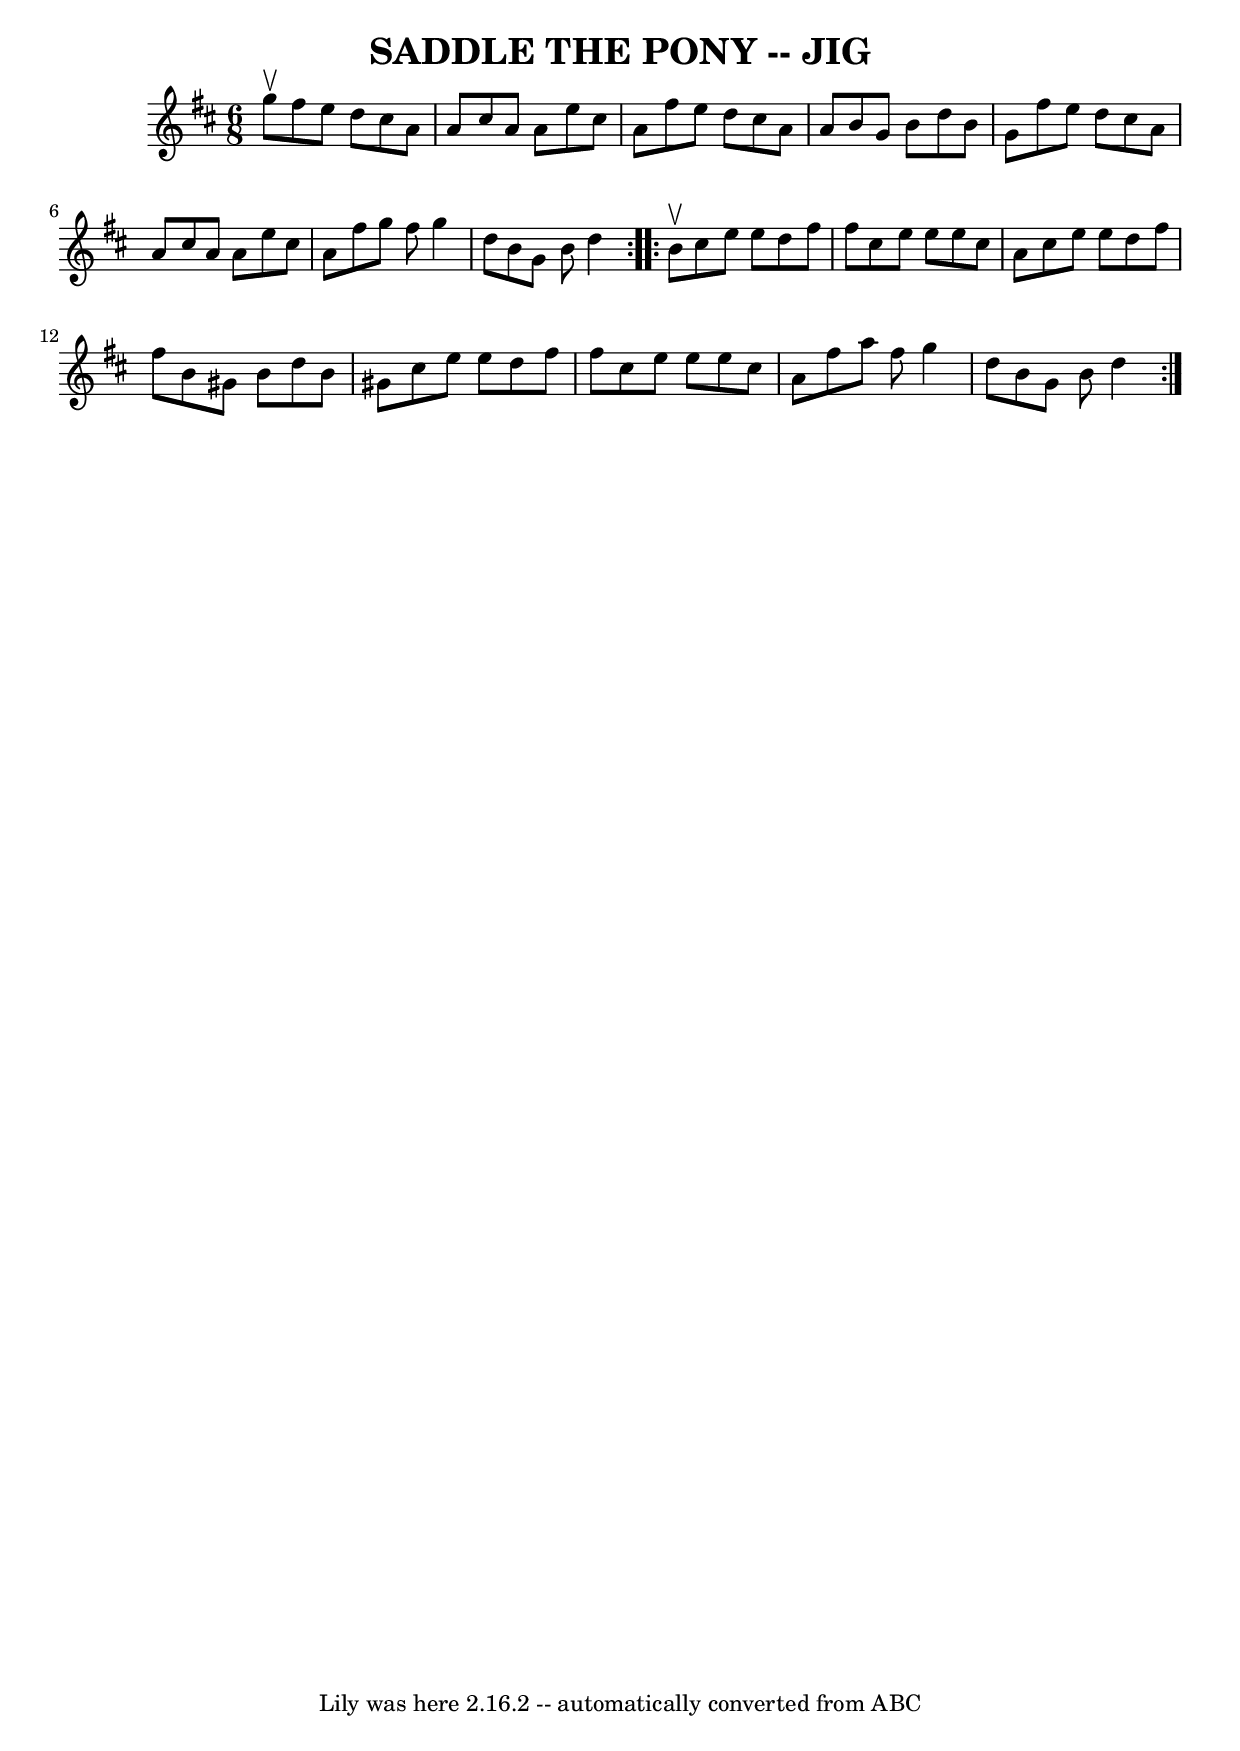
\version "2.16.2"
\include "Mammoth.ily"
\header {
  %% book = "Ryan's Mammoth Collection of Fiddle Tunes"
  crossRefNumber = "1"
  footnotes = ""
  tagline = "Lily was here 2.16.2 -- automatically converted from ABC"
  title = "SADDLE THE PONY -- JIG"

}
voicedefault =  {



  \repeat volta 2 {

    \time 6/8 
    \key a \mixolydian g''8^\upbow       |
    fis''8 e''8    
    d''8 cis''8 a'8 a'8    |
    cis''8 a'8 a'8 e''8    
    cis''8 a'8    |
    fis''8 e''8 d''8 cis''8 a'8 a'8    
    |
    b'8 g'8 b'8 d''8 b'8 g'8    |
    |
    
    fis''8 e''8 d''8 cis''8 a'8 a'8    |
    cis''8 a'8    
    a'8 e''8 cis''8 a'8    |
    fis''8 g''8 fis''8 g''4    
    d''8    |
    b'8 g'8 b'8 d''4    
  }     
  \repeat volta 2 {
    b'8 
    ^\upbow       |
    cis''8 e''8 e''8 d''8 fis''8 fis''8    
    |
    cis''8 e''8 e''8 e''8 cis''8 a'8    |
    cis''8 
    e''8 e''8 d''8 fis''8 fis''8    |
    b'8 gis'8 b'8   
    d''8 b'8 gis'8    |
    |
    cis''8 e''8 e''8 d''8 
    fis''8 fis''8    |
    cis''8 e''8 e''8 e''8 cis''8    
    a'8    |
    fis''8 a''8 fis''8 g''4 d''8    |
    b'8    
    g'8 b'8 d''4    
  }   

}

\score{
  <<

    \context Staff="default"
    {
      \voicedefault 
      
    }

  >>
  \layout {
    
  }
  \midi {
  }

}
